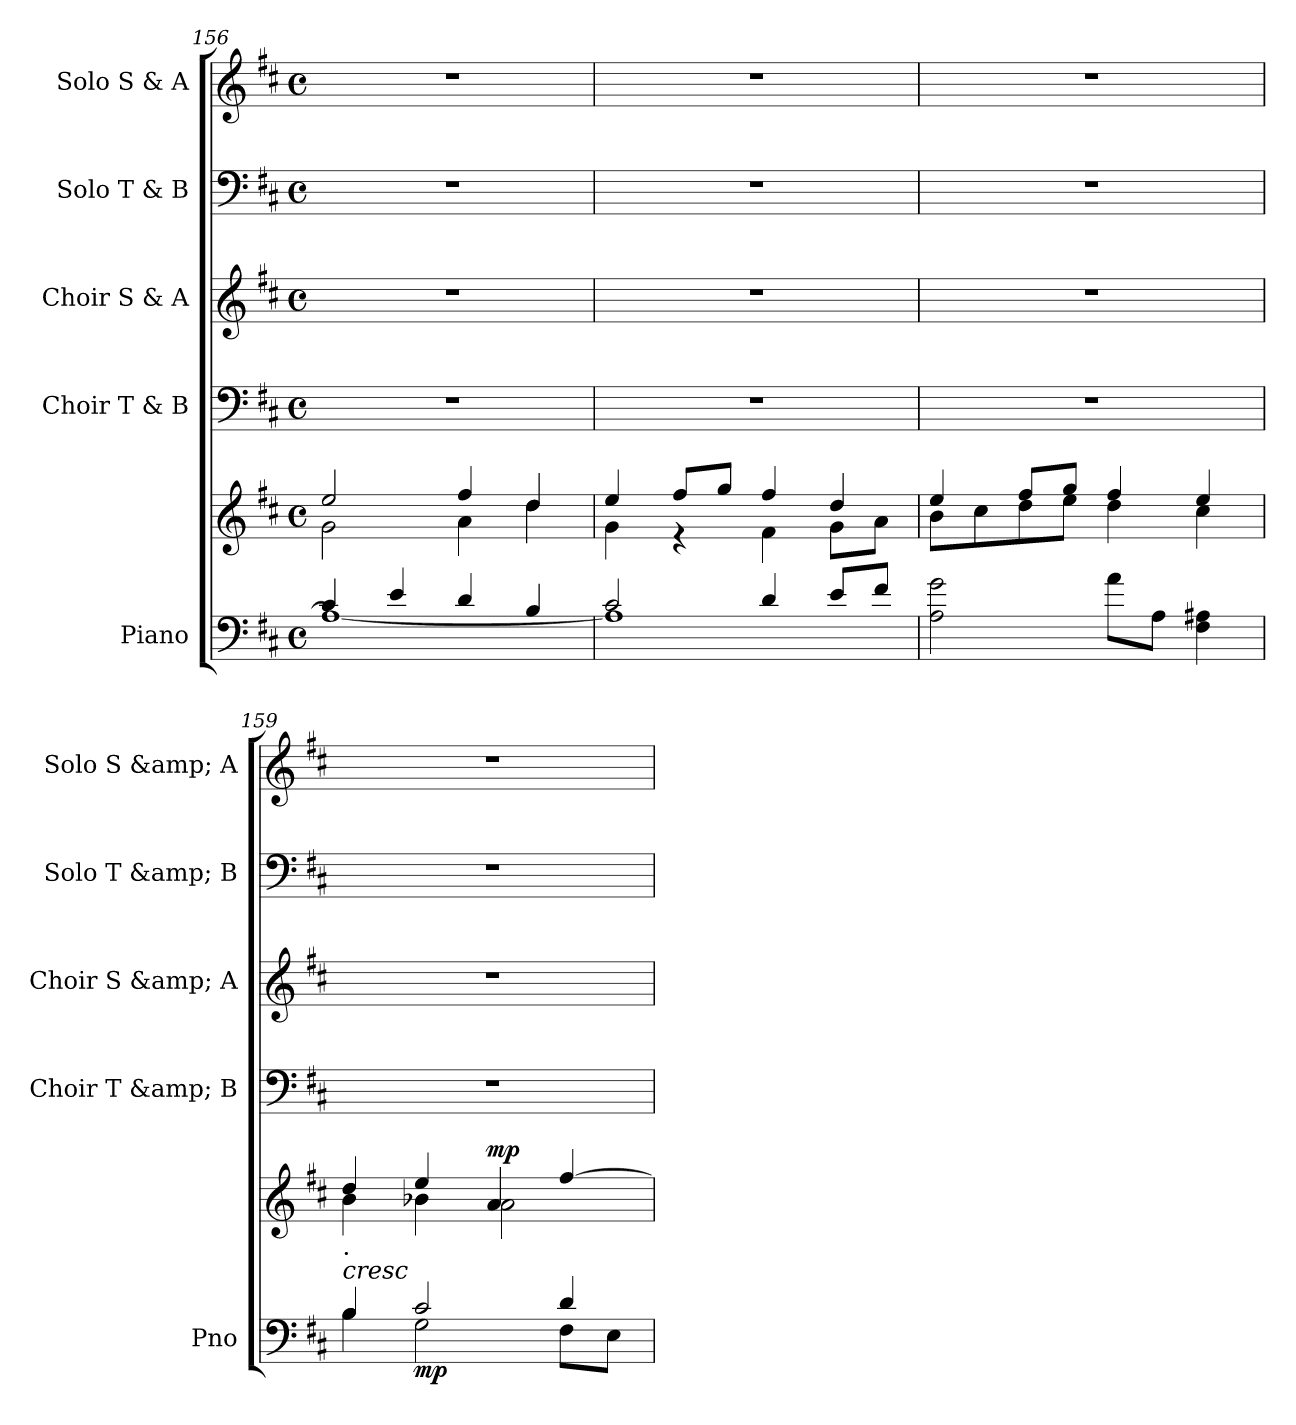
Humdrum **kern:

**kern	**kern	**dynam	**kern	**kern	**kern	**kern
*part5	*part5	*part5	*part4	*part3	*part2	*part1
*staff6	*staff5	*staff5/6	*staff4	*staff3	*staff2	*staff1
*I"Piano	*	*	*I"Choir T &amp; B	*I"Choir S &amp; A	*I"Solo T &amp; B	*I"Solo S &amp; A
*I'Pno	*	*	*I'Choir T &amp; B	*I'Choir S &amp; A	*I'Solo T &amp; B	*I'Solo S &amp; A
*clefF4	*clefG2	*	*clefF4	*clefG2	*clefF4	*clefG2
*k[f#c#]	*k[f#c#]	*	*k[f#c#]	*k[f#c#]	*k[f#c#]	*k[f#c#]
*M4/4	*M4/4	*	*M4/4	*M4/4	*M4/4	*M4/4
*met(c)	*met(c)	*	*met(c)	*met(c)	*met(c)	*met(c)
=156	=156	=156	=156	=156	=156	=156
*^	*^	*	*	*	*	*
4c#/	1A_	2ee/	2g\	.	1r	1r	1r	1r
4e/	.	.	.	.	.	.	.	.
4d/	.	4ff#/	4a\	.	.	.	.	.
4B/	.	4dd/	4dd\	.	.	.	.	.
=157	=157	=157	=157	=157	=157	=157	=157	=157
2c#/	1A]	4ee/	4g\	.	1r	1r	1r	1r
.	.	8ff#/L	4r	.	.	.	.	.
.	.	8gg/J	.	.	.	.	.	.
4d/	.	4ff#/	4f#\	.	.	.	.	.
8e/L	.	4dd/	8g\L	.	.	.	.	.
8f#/J	.	.	8a\J	.	.	.	.	.
*v	*v	*	*	*	*	*	*	*
=158	=158	=158	=158	=158	=158	=158	=158
2A\ 2g\	4ee/	8b\L	.	1r	1r	1r	1r
.	.	8cc#\	.	.	.	.	.
.	8ff#/L	8dd\	.	.	.	.	.
.	8gg/J	8ee\J	.	.	.	.	.
8a\L	4ff#/	4dd\	.	.	.	.	.
8A\J	.	.	.	.	.	.	.
4F#\ 4A#X\	4ee/	4cc#\	.	.	.	.	.
=159	=159	=159	=159	=159	=159	=159	=159
*^	*	*	*	*	*	*	*
!LO:TX:a:i:t=cresc	!	!	!	!	!	!	!	!
!LO:TX:a:t=.	!	!	!	!	!	!	!	!
4B/	4B\	4dd/	4b\	.	1r	1r	1r	1r
!	!	!	!	!LO:DY:b=2	!	!	!	!
2c#/	2G\	4ee/	4b-X\	mp	.	.	.	.
!	!	!	!	!LO:DY:a	!	!	!	!
.	.	4a/	2a\	mp	.	.	.	.
4d/	8F#\L	[4ff#/	.	.	.	.	.	.
.	8E\J	.	.	.	.	.	.	.
*v	*v	*	*	*	*	*	*	*
*	*v	*v	*	*	*	*	*
=	=	=	=	=	=	=
*-	*-	*-	*-	*-	*-	*-
